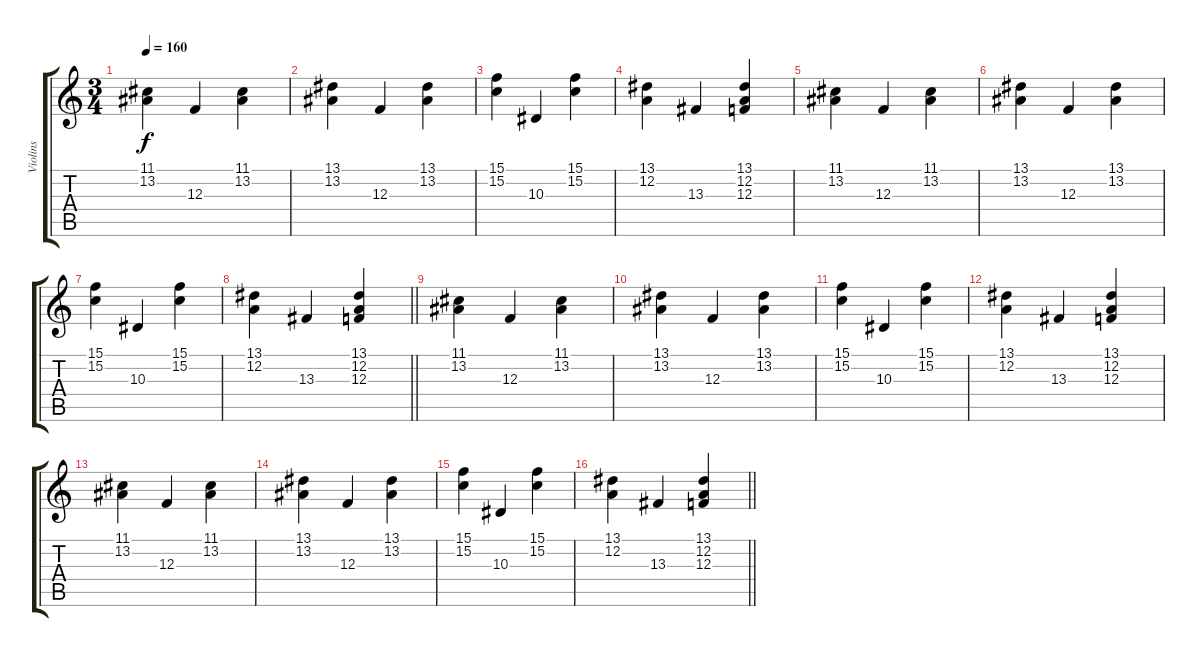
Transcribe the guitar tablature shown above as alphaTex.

\track ("Violins" "Violins") {instrument stringensemble1}
\staff {score tabs}
\tuning (D4 A3 F3 C3 G2 D2) {hide}
\ts (3 4)
\tempo 160
\clef g2
\ks c
(11.1 13.2).4{dy f} 12.3.4 (11.1 13.2).4 |
(13.1 13.2).4 12.3.4 (13.1 13.2).4 |
(15.1 15.2).4 10.3.4 (15.1 15.2).4 |
(13.1 12.2).4 13.3.4 (13.1 12.2 12.3).4 |
(11.1 13.2).4 12.3.4 (11.1 13.2).4 |
(13.1 13.2).4 12.3.4 (13.1 13.2).4 |
(15.1 15.2).4 10.3.4 (15.1 15.2).4 |
\barLineRight lightlight
(13.1 12.2).4 13.3.4 (13.1 12.2 12.3).4 |
(11.1 13.2).4 12.3.4 (11.1 13.2).4 |
(13.1 13.2).4 12.3.4 (13.1 13.2).4 |
(15.1 15.2).4 10.3.4 (15.1 15.2).4 |
(13.1 12.2).4 13.3.4 (13.1 12.2 12.3).4 |
(11.1 13.2).4 12.3.4 (11.1 13.2).4 |
(13.1 13.2).4 12.3.4 (13.1 13.2).4 |
(15.1 15.2).4 10.3.4 (15.1 15.2).4 |
\barLineRight lightlight
(13.1 12.2).4 13.3.4 (13.1 12.2 12.3).4
